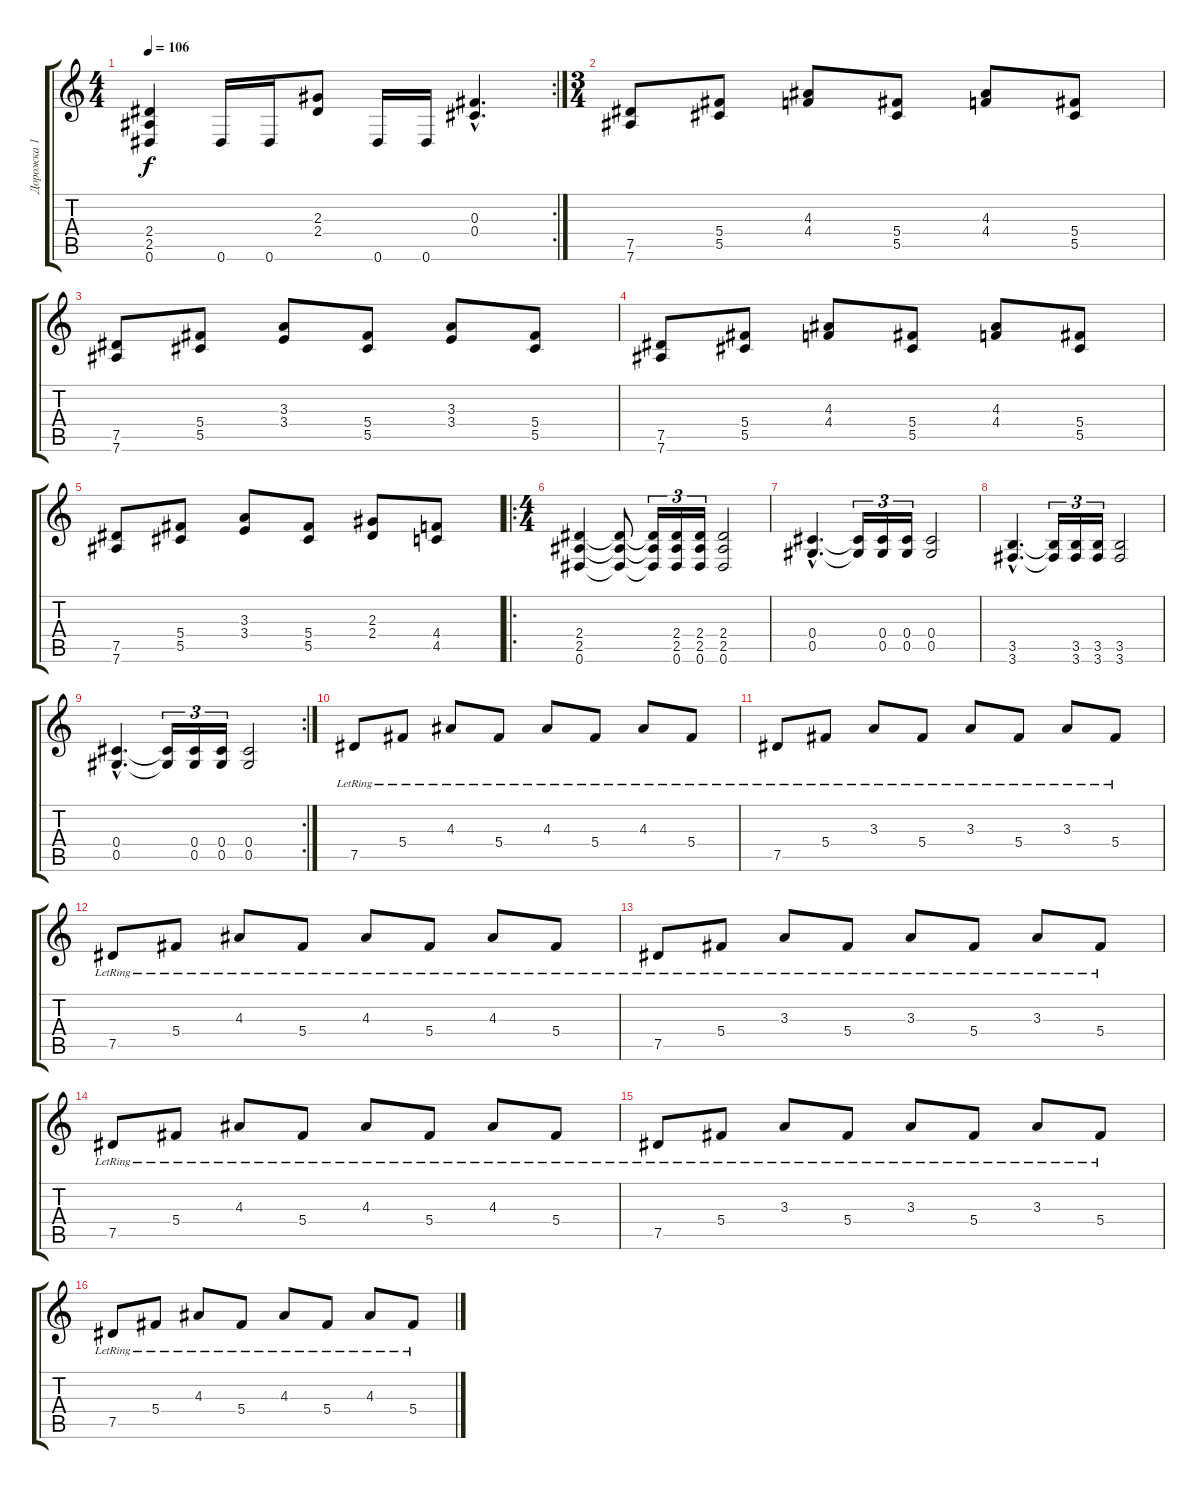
\track ("Дорожка 1" "Дорожка 1") {instrument distortionguitar}
\staff {score tabs}
\tuning (Eb4 Bb3 Gb3 Db3 Ab2 Eb2) {hide}
\rc 2
\ts (4 4)
\tempo 106
\clef g2
\ks c
(2.4 2.5 0.6).4{dy f} 0.6.16 0.6.16 (2.3 2.4).8 0.6.16 0.6.16 (0.3{hac} 0.4{hac}).4{d} |
\ts (3 4)
(7.5 7.6).8 (5.4 5.5).8 (4.3 4.4).8 (5.4 5.5).8 (4.3 4.4).8 (5.4 5.5).8 |
(7.5 7.6).8 (5.4 5.5).8 (3.3 3.4).8 (5.4 5.5).8 (3.3 3.4).8 (5.4 5.5).8 |
(7.5 7.6).8 (5.4 5.5).8 (4.3 4.4).8 (5.4 5.5).8 (4.3 4.4).8 (5.4 5.5).8 |
(7.5 7.6).8 (5.4 5.5).8 (3.3 3.4).8 (5.4 5.5).8 (2.3 2.4).8 (4.4 4.5).8 |
\ro
\ts (4 4)
(2.4 2.5 0.6).4 (2.4{t} 2.5{t} 0.6{t}).8 (2.4{t} 2.5{t} 0.6{t}).16{tu (3 2)} (2.4 2.5 0.6).16{tu (3 2)} (2.4 2.5 0.6).16{tu (3 2)} (2.4 2.5 0.6).2 |
(0.4{hac} 0.5{hac}).4{d} (0.4{t} 0.5{t}).16{tu (3 2)} (0.4 0.5).16{tu (3 2)} (0.4 0.5).16{tu (3 2)} (0.4 0.5).2 |
(3.5{hac} 3.6{hac}).4{d} (3.5{t} 3.6{t}).16{tu (3 2)} (3.5 3.6).16{tu (3 2)} (3.5 3.6).16{tu (3 2)} (3.5 3.6).2 |
\rc 2
(0.4{hac} 0.5{hac}).4{d} (0.4{t} 0.5{t}).16{tu (3 2)} (0.4 0.5).16{tu (3 2)} (0.4 0.5).16{tu (3 2)} (0.4 0.5).2 |
7.5{lr}.8{instrument acousticguitarnylon} 5.4{lr}.8 4.3{lr}.8 5.4{lr}.8 4.3{lr}.8 5.4{lr}.8 4.3{lr}.8 5.4{lr}.8 |
7.5{lr}.8 5.4{lr}.8 3.3{lr}.8 5.4{lr}.8 3.3{lr}.8 5.4{lr}.8 3.3{lr}.8 5.4{lr}.8 |
7.5{lr}.8 5.4{lr}.8 4.3{lr}.8 5.4{lr}.8 4.3{lr}.8 5.4{lr}.8 4.3{lr}.8 5.4{lr}.8 |
7.5{lr}.8 5.4{lr}.8 3.3{lr}.8 5.4{lr}.8 3.3{lr}.8 5.4{lr}.8 3.3{lr}.8 5.4{lr}.8 |
7.5{lr}.8{instrument acousticguitarnylon} 5.4{lr}.8 4.3{lr}.8 5.4{lr}.8 4.3{lr}.8 5.4{lr}.8 4.3{lr}.8 5.4{lr}.8 |
7.5{lr}.8 5.4{lr}.8 3.3{lr}.8 5.4{lr}.8 3.3{lr}.8 5.4{lr}.8 3.3{lr}.8 5.4{lr}.8 |
7.5{lr}.8 5.4{lr}.8 4.3{lr}.8 5.4{lr}.8 4.3{lr}.8 5.4{lr}.8 4.3{lr}.8 5.4{lr}.8
